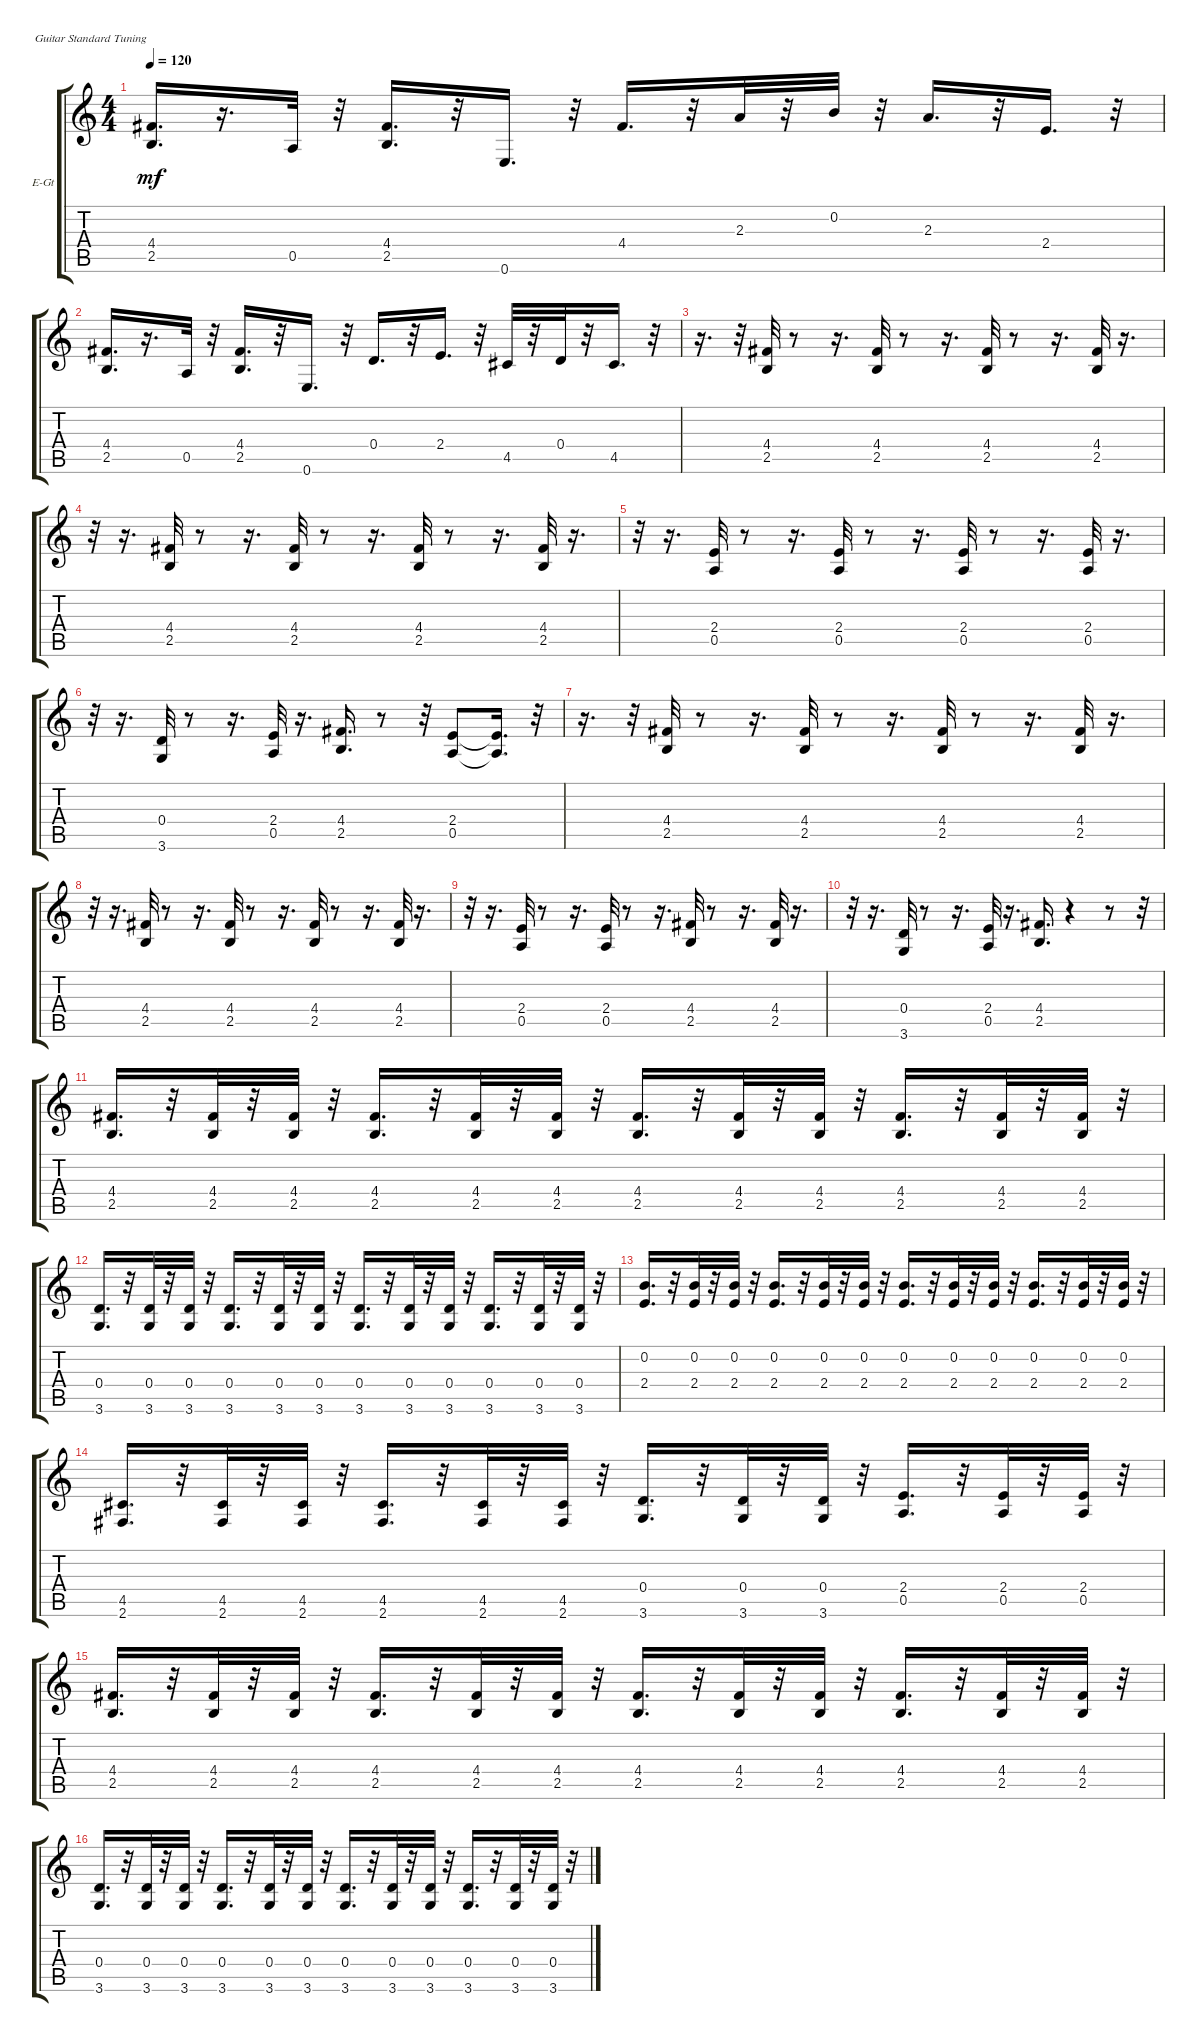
\bracketExtendMode groupsimilarinstruments
\firstSystemTrackNameOrientation horizontal
\otherSystemsTrackNameOrientation horizontal
\track ("" "E-Gt") {instrument electricguitarclean}
\staff {score tabs}
\tuning (E4 B3 G3 D3 A2 E2)
\ts (4 4)
\tempo 120
\clef g2
\ks c
(4.4 2.5).16{d dy mf} r.16{d} 0.5.32 r.32 (4.4 2.5).16{d} r.32 0.6.16{d} r.32 4.4.16{d} r.32 2.3.32 r.32 0.2.32 r.32 2.3.16{d} r.32 2.4.16{d} r.32 |
(4.4 2.5).16{d} r.16{d} 0.5.32 r.32 (4.4 2.5).16{d} r.32 0.6.16{d} r.32 0.4.16{d} r.32 2.4.16{d} r.32 4.5.32 r.32 0.4.32 r.32 4.5.16{d} r.32 |
r.16{d} r.32 (4.4 2.5).32 r.8 r.16{d} (4.4 2.5).32 r.8 r.16{d} (4.4 2.5).32 r.8 r.16{d} (4.4 2.5).32 r.16{d} |
r.32 r.16{d} (4.4 2.5).32 r.8 r.16{d} (4.4 2.5).32 r.8 r.16{d} (4.4 2.5).32 r.8 r.16{d} (4.4 2.5).32 r.16{d} |
r.32 r.16{d} (2.4 0.5).32 r.8 r.16{d} (2.4 0.5).32 r.8 r.16{d} (2.4 0.5).32 r.8 r.16{d} (2.4 0.5).32 r.16{d} |
r.32 r.16{d} (0.4 3.6).32 r.8 r.16{d} (2.4 0.5).32 r.16{d} (4.4 2.5).16{d} r.8 r.32 (2.4 0.5).8 (2.4{t} 0.5{t}).16{d} r.32 |
r.16{d} r.32 (4.4 2.5).32 r.8 r.16{d} (4.4 2.5).32 r.8 r.16{d} (4.4 2.5).32 r.8 r.16{d} (4.4 2.5).32 r.16{d} |
r.32 r.16{d} (4.4 2.5).32 r.8 r.16{d} (4.4 2.5).32 r.8 r.16{d} (4.4 2.5).32 r.8 r.16{d} (4.4 2.5).32 r.16{d} |
r.32 r.16{d} (2.4 0.5).32 r.8 r.16{d} (2.4 0.5).32 r.8 r.16{d} (4.4 2.5).32 r.8 r.16{d} (4.4 2.5).32 r.16{d} |
r.32 r.16{d} (0.4 3.6).32 r.8 r.16{d} (2.4 0.5).32 r.16{d} (4.4 2.5).16{d} r.4 r.8 r.32 |
(4.4 2.5).16{d} r.32 (4.4 2.5).32 r.32 (4.4 2.5).32 r.32 (4.4 2.5).16{d} r.32 (4.4 2.5).32 r.32 (4.4 2.5).32 r.32 (4.4 2.5).16{d} r.32 (4.4 2.5).32 r.32 (4.4 2.5).32 r.32 (4.4 2.5).16{d} r.32 (4.4 2.5).32 r.32 (4.4 2.5).32 r.32 |
(0.4 3.6).16{d} r.32 (0.4 3.6).32 r.32 (0.4 3.6).32 r.32 (0.4 3.6).16{d} r.32 (0.4 3.6).32 r.32 (0.4 3.6).32 r.32 (0.4 3.6).16{d} r.32 (0.4 3.6).32 r.32 (0.4 3.6).32 r.32 (0.4 3.6).16{d} r.32 (0.4 3.6).32 r.32 (0.4 3.6).32 r.32 |
(0.2 2.4).16{d} r.32 (0.2 2.4).32 r.32 (0.2 2.4).32 r.32 (0.2 2.4).16{d} r.32 (0.2 2.4).32 r.32 (0.2 2.4).32 r.32 (0.2 2.4).16{d} r.32 (0.2 2.4).32 r.32 (0.2 2.4).32 r.32 (0.2 2.4).16{d} r.32 (0.2 2.4).32 r.32 (0.2 2.4).32 r.32 |
(4.5 2.6).16{d} r.32 (4.5 2.6).32 r.32 (4.5 2.6).32 r.32 (4.5 2.6).16{d} r.32 (4.5 2.6).32 r.32 (4.5 2.6).32 r.32 (0.4 3.6).16{d} r.32 (0.4 3.6).32 r.32 (0.4 3.6).32 r.32 (0.5 2.4).16{d} r.32 (0.5 2.4).32 r.32 (0.5 2.4).32 r.32 |
(4.4 2.5).16{d} r.32 (4.4 2.5).32 r.32 (4.4 2.5).32 r.32 (4.4 2.5).16{d} r.32 (4.4 2.5).32 r.32 (4.4 2.5).32 r.32 (4.4 2.5).16{d} r.32 (4.4 2.5).32 r.32 (4.4 2.5).32 r.32 (4.4 2.5).16{d} r.32 (4.4 2.5).32 r.32 (4.4 2.5).32 r.32 |
(0.4 3.6).16{d} r.32 (0.4 3.6).32 r.32 (0.4 3.6).32 r.32 (0.4 3.6).16{d} r.32 (0.4 3.6).32 r.32 (0.4 3.6).32 r.32 (0.4 3.6).16{d} r.32 (0.4 3.6).32 r.32 (0.4 3.6).32 r.32 (0.4 3.6).16{d} r.32 (0.4 3.6).32 r.32 (0.4 3.6).32 r.32
